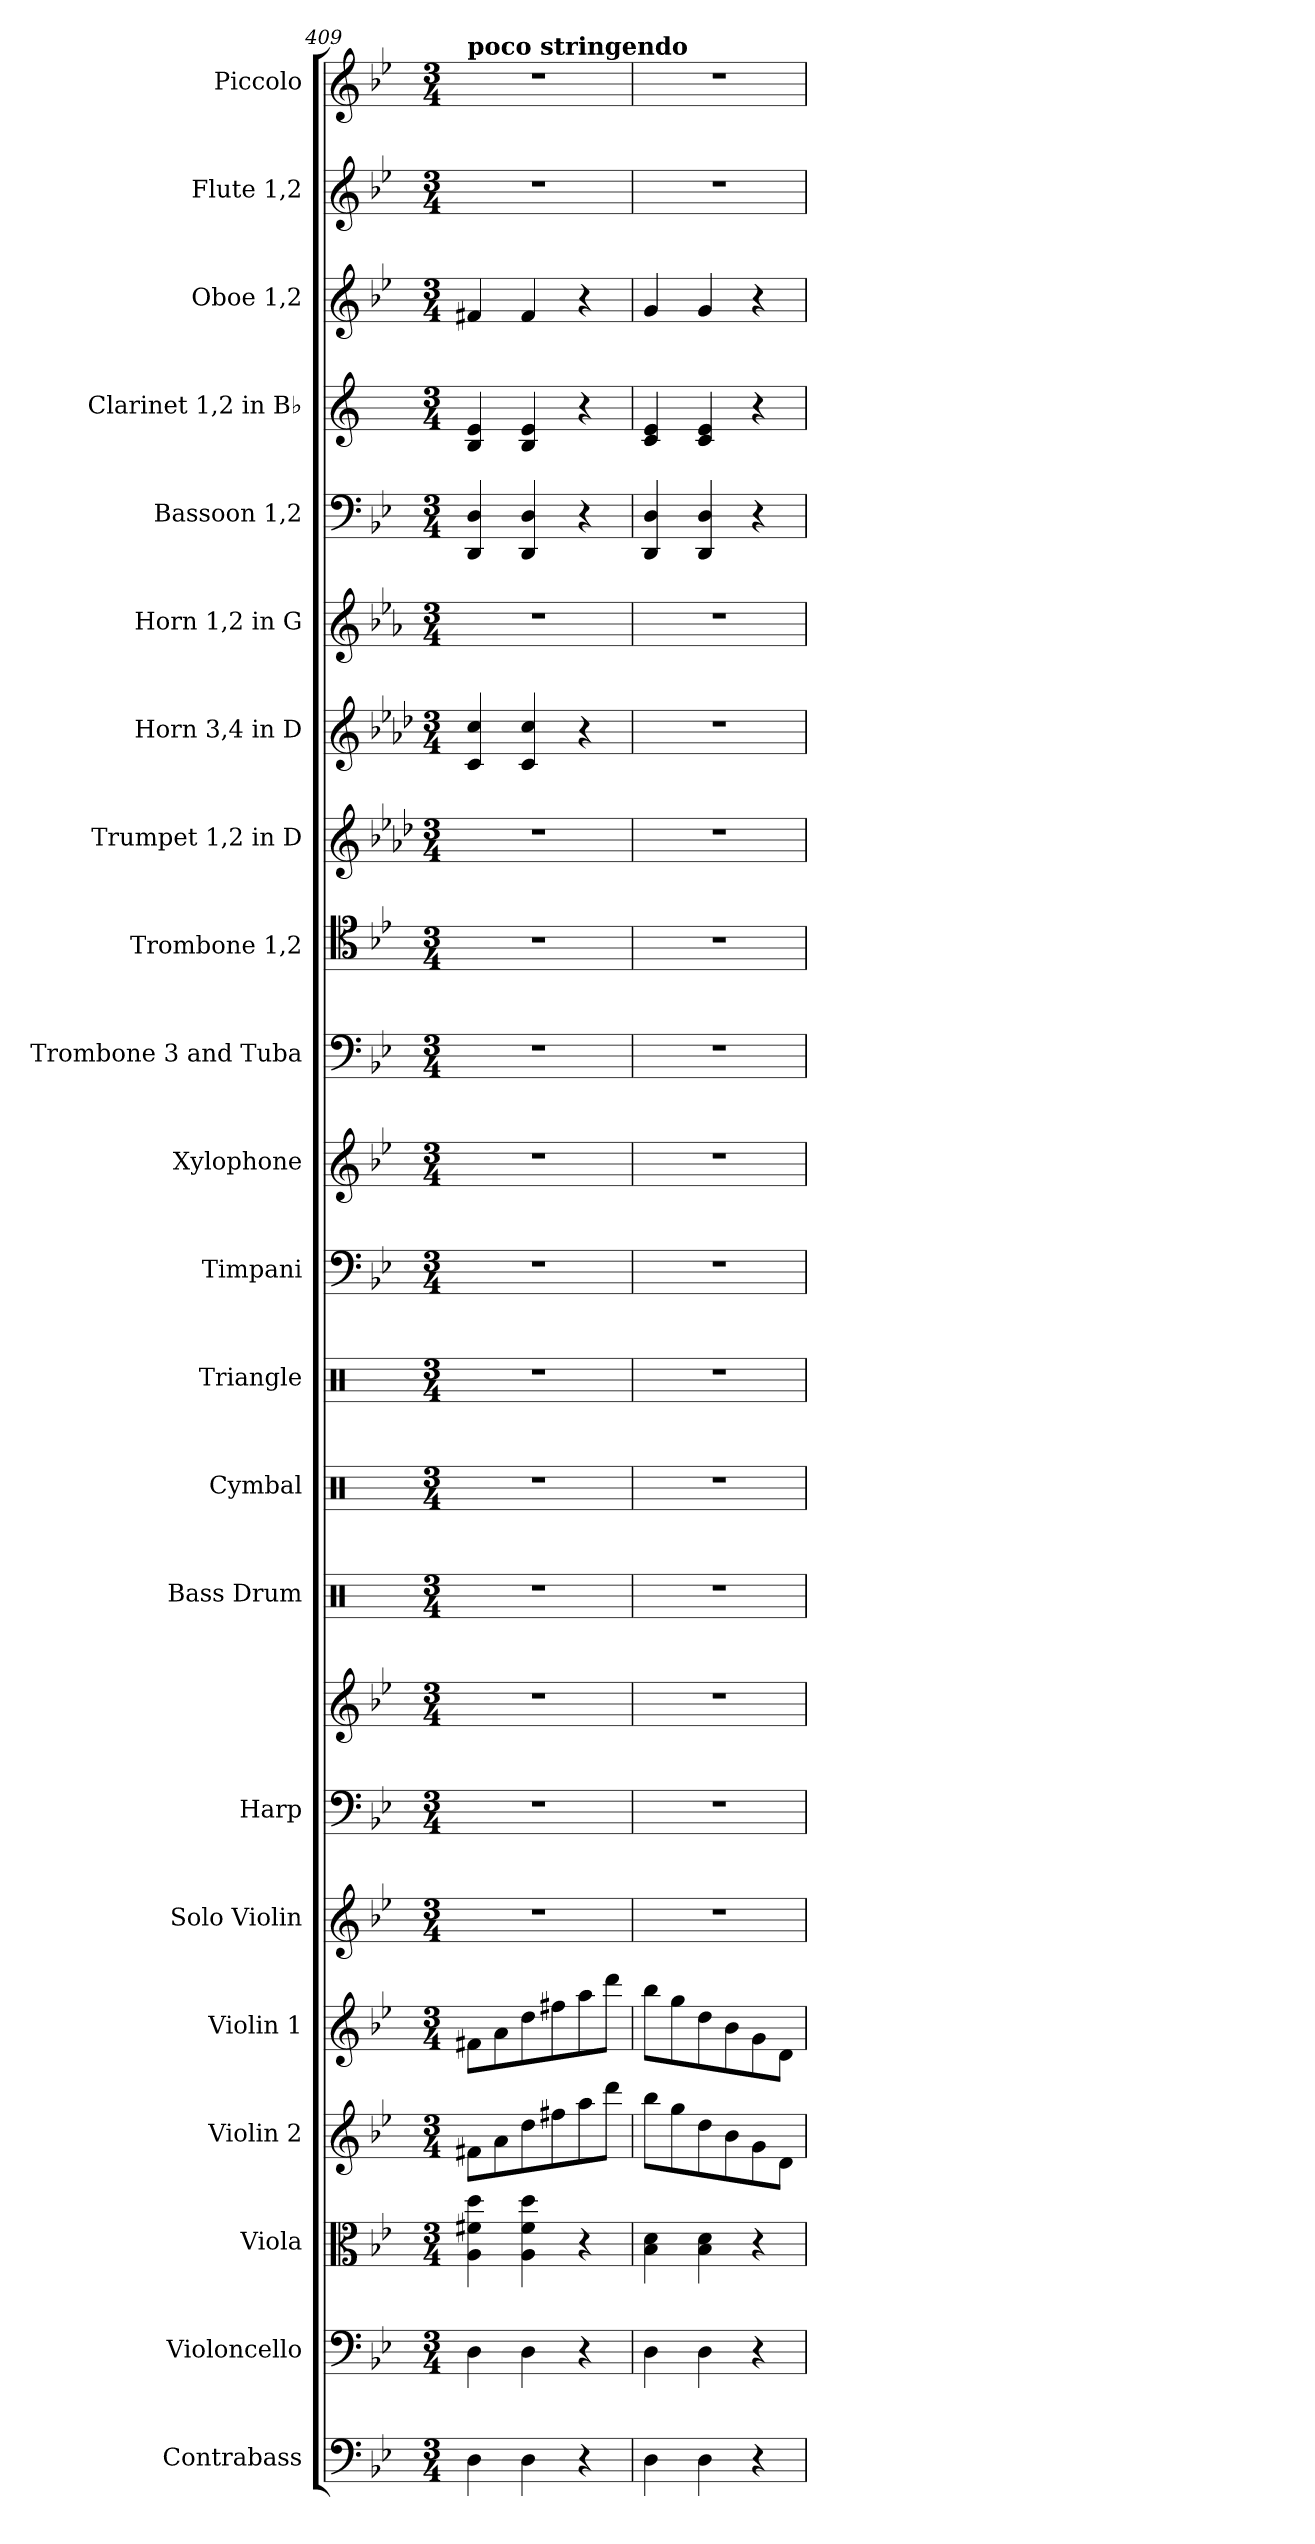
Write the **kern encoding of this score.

**kern	**kern	**kern	**kern	**kern	**kern	**kern	**kern	**kern	**kern	**kern	**kern	**kern	**kern	**kern	**kern	**kern	**kern	**kern	**kern	**kern	**kern	**kern
*part22	*part21	*part20	*part19	*part18	*part17	*part16	*part16	*part15	*part14	*part13	*part12	*part11	*part10	*part9	*part8	*part7	*part6	*part5	*part4	*part3	*part2	*part1
*staff23	*staff22	*staff21	*staff20	*staff19	*staff18	*staff17	*staff16	*staff15	*staff14	*staff13	*staff12	*staff11	*staff10	*staff9	*staff8	*staff7	*staff6	*staff5	*staff4	*staff3	*staff2	*staff1
*I"Contrabass	*I"Violoncello	*I"Viola	*I"Violin 2	*I"Violin 1	*I"Solo Violin	*I"Harp	*	*I"Bass Drum	*I"Cymbal	*I"Triangle	*I"Timpani	*I"Xylophone	*I"Trombone 3 and Tuba	*I"Trombone 1,2	*I"Trumpet 1,2 in D	*I"Horn 3,4 in D	*I"Horn 1,2 in G	*I"Bassoon 1,2	*I"Clarinet 1,2 in B♭	*I"Oboe 1,2	*I"Flute 1,2	*I"Piccolo
*I'Cb.	*I'Vc.	*I'Vla.	*I'Vln. 2	*I'Vln. 1	*I'Solo Vln.	*I'Hrp.	*	*I'B.D	*I'Cym.	*I'Trgl.	*I'Timp.	*I'Xyl.	*I'Tbn. 3 and Tba.	*I'Tbn. 1,2	*I'Tpt. 1,2 in D	*I'Hn. 3,4 in D	*I'Hn. 1,2 in G	*I'Bsn. 1,2	*I'Cl. 1,2 in B♭	*I'Ob. 1,2	*I'Fl. 1,2	*I'Picc.
*clefF4	*clefF4	*clefC3	*clefG2	*clefG2	*clefG2	*clefF4	*clefG2	*clefX	*clefX	*clefX	*clefF4	*clefG2	*clefF4	*clefC4	*clefG2	*clefG2	*clefG2	*clefF4	*clefG2	*clefG2	*clefG2	*clefG2
*ITrd7c12	*	*	*	*	*	*	*	*	*	*	*	*ITrd-7c-12	*	*	*ITrd-1c-2	*ITrd6c10	*ITrd5c9	*	*ITrd1c2	*	*	*ITrd-7c-12
*k[b-e-]	*k[b-e-]	*k[b-e-]	*k[b-e-]	*k[b-e-]	*k[b-e-]	*k[b-e-]	*k[b-e-]	*k[]	*k[]	*k[]	*k[b-e-]	*k[b-e-]	*k[b-e-]	*k[b-e-]	*k[b-e-]	*k[b-e-]	*k[b-e-a-d-g-c-]	*k[b-e-]	*k[b-e-]	*k[b-e-]	*k[b-e-]	*k[b-e-]
*M3/4	*M3/4	*M3/4	*M3/4	*M3/4	*M3/4	*M3/4	*M3/4	*M3/4	*M3/4	*M3/4	*M3/4	*M3/4	*M3/4	*M3/4	*M3/4	*M3/4	*M3/4	*M3/4	*M3/4	*M3/4	*M3/4	*M3/4
=409	=409	=409	=409	=409	=409	=409	=409	=409	=409	=409	=409	=409	=409	=409	=409	=409	=409	=409	=409	=409	=409	=409
!	!	!	!	!	!	!	!	!	!	!	!	!	!	!	!	!	!	!	!	!	!	!LO:TX:a:B:t=poco stringendo
4DD\	4D\	4A\ 4f#X\ 4dd\	8f#X\L	8f#X\L	2.r	2.r	2.r	2.r	2.r	2.r	2.r	2.r	2.r	2.r	2.r	4D/ 4d/	2.r	4DD/ 4D/	4A/ 4d/	4f#X/	2.r	2.r
.	.	.	8a\	8a\	.	.	.	.	.	.	.	.	.	.	.	.	.	.	.	.	.	.
4DD\	4D\	4A\ 4f#\ 4dd\	8dd\	8dd\	.	.	.	.	.	.	.	.	.	.	.	4D/ 4d/	.	4DD/ 4D/	4A/ 4d/	4f#/	.	.
.	.	.	8ff#X\	8ff#X\	.	.	.	.	.	.	.	.	.	.	.	.	.	.	.	.	.	.
4r	4r	4r	8aa\	8aa\	.	.	.	.	.	.	.	.	.	.	.	4r	.	4r	4r	4r	.	.
.	.	.	8ddd\J	8ddd\J	.	.	.	.	.	.	.	.	.	.	.	.	.	.	.	.	.	.
=410	=410	=410	=410	=410	=410	=410	=410	=410	=410	=410	=410	=410	=410	=410	=410	=410	=410	=410	=410	=410	=410	=410
4DD\	4D\	4B-\ 4d\	8bb-\L	8bb-\L	2.r	2.r	2.r	2.r	2.r	2.r	2.r	2.r	2.r	2.r	2.r	2.r	2.r	4DD/ 4D/	4B-/ 4d/	4g/	2.r	2.r
.	.	.	8gg\	8gg\	.	.	.	.	.	.	.	.	.	.	.	.	.	.	.	.	.	.
4DD\	4D\	4B-\ 4d\	8dd\	8dd\	.	.	.	.	.	.	.	.	.	.	.	.	.	4DD/ 4D/	4B-/ 4d/	4g/	.	.
.	.	.	8b-\	8b-\	.	.	.	.	.	.	.	.	.	.	.	.	.	.	.	.	.	.
4r	4r	4r	8g\	8g\	.	.	.	.	.	.	.	.	.	.	.	.	.	4r	4r	4r	.	.
.	.	.	8d\J	8d\J	.	.	.	.	.	.	.	.	.	.	.	.	.	.	.	.	.	.
=	=	=	=	=	=	=	=	=	=	=	=	=	=	=	=	=	=	=	=	=	=	=
*-	*-	*-	*-	*-	*-	*-	*-	*-	*-	*-	*-	*-	*-	*-	*-	*-	*-	*-	*-	*-	*-	*-
